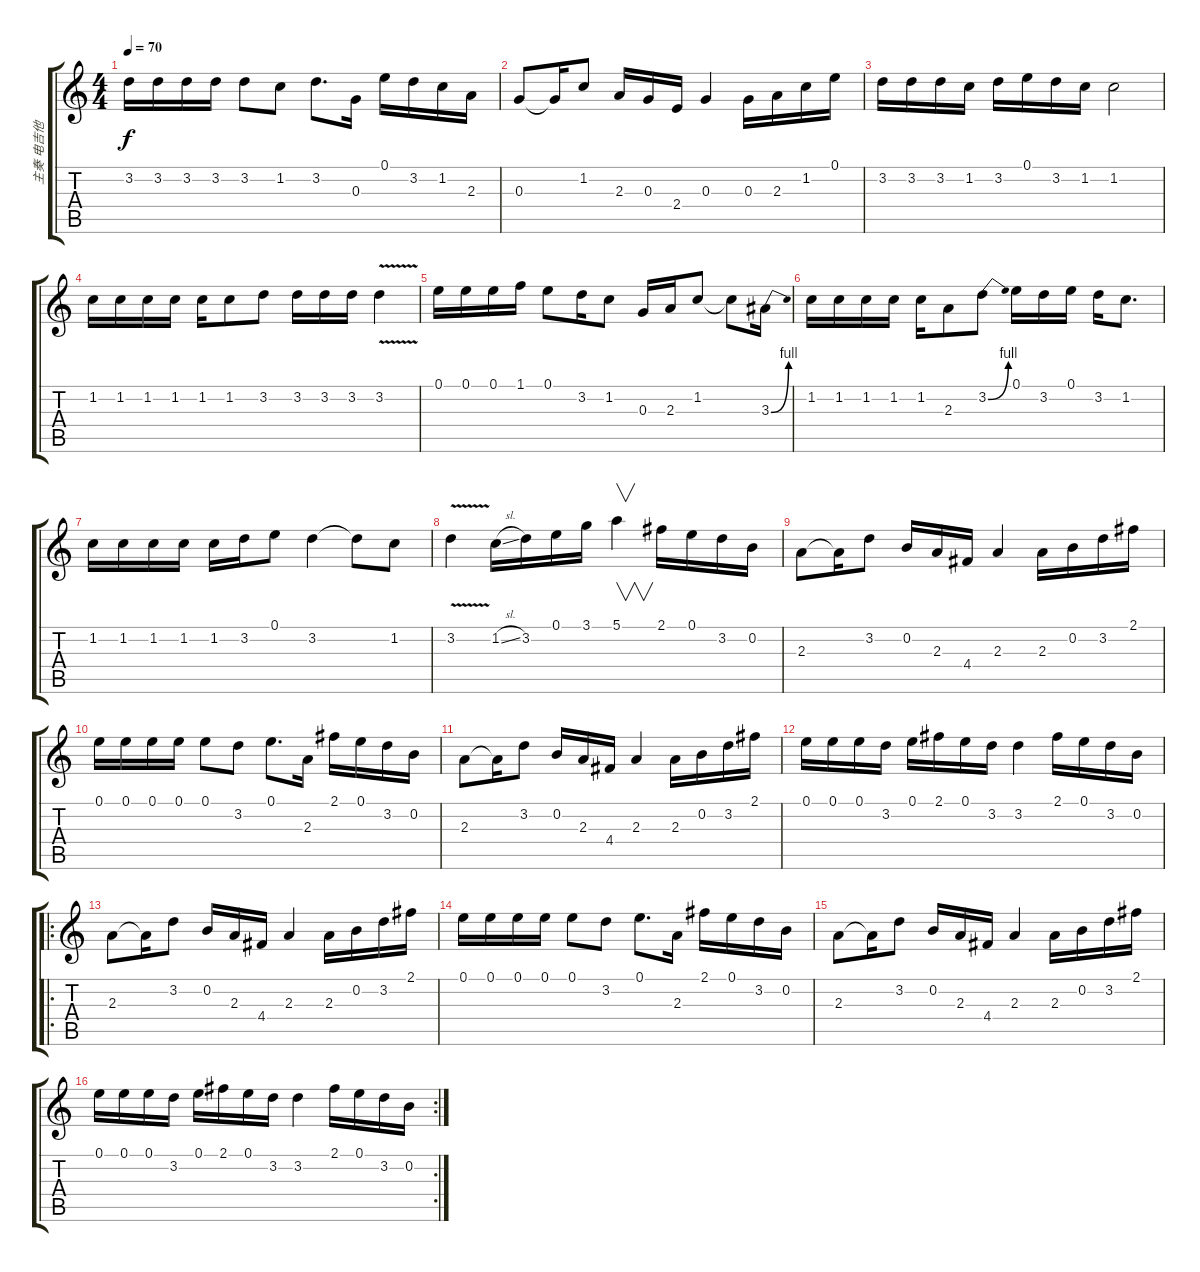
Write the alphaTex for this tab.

\track ("主奏 电吉他" "主奏 电吉他") {instrument electricguitarmuted}
\staff {score tabs}
\tuning (E4 B3 G3 D3 A2 E2) {hide}
\ts (4 4)
\tempo 70
\clef g2
\ks c
3.2.16{dy f} 3.2.16 3.2.16 3.2.16 3.2.8 1.2.8 3.2.8{d} 0.3.16 0.1.16 3.2.16 1.2.16 2.3.16 |
0.3.8 0.3{t}.16 1.2.8 2.3.16 0.3.16 2.4.16 0.3.4 0.3.16 2.3.16 1.2.16 0.1.16 |
3.2.16 3.2.16 3.2.16 1.2.16 3.2.16 0.1.16 3.2.16 1.2.16 1.2.2 |
1.2.16 1.2.16 1.2.16 1.2.16 1.2.16 1.2.8 3.2.8 3.2.16 3.2.16 3.2.16 3.2{v}.4 |
0.1.16 0.1.16 0.1.16 1.1.16 0.1.8 3.2.16 1.2.8 0.3.16 2.3.16 1.2.8 1.2{t}.8 3.3{be (bend 0 0 60 4)}.16 |
1.2.16 1.2.16 1.2.16 1.2.16 1.2.16 2.3.8 3.2{be (bend 0 0 60 4)}.8 0.1.16 3.2.16 0.1.16 3.2.16 1.2.8{d} |
1.2.16 1.2.16 1.2.16 1.2.16 1.2.16 3.2.16 0.1.8 3.2.4 3.2{t}.8 1.2.8 |
3.2{v}.4 1.2{sl}.16 3.2.16 0.1.16 3.1.16 5.1.4{v} 2.1.16 0.1.16 3.2.16 0.2.16 |
2.3.8 2.3{t}.16 3.2.8 0.2.16 2.3.16{txt ""} 4.4.16 2.3.4 2.3.16 0.2.16 3.2.16 2.1.16 |
0.1.16 0.1.16 0.1.16 0.1.16 0.1.8 3.2.8 0.1.8{d} 2.3.16 2.1.16 0.1.16 3.2.16 0.2.16 |
2.3.8 2.3{t}.16 3.2.8 0.2.16 2.3.16 4.4.16 2.3.4 2.3.16 0.2.16 3.2.16 2.1.16 |
0.1.16 0.1.16 0.1.16 3.2.16 0.1.16 2.1.16 0.1.16 3.2.16 3.2.4 2.1.16 0.1.16 3.2.16 0.2.16 |
\ro
2.3.8 2.3{t}.16 3.2.8 0.2.16 2.3.16 4.4.16 2.3.4 2.3.16 0.2.16 3.2.16 2.1.16 |
0.1.16 0.1.16 0.1.16 0.1.16 0.1.8 3.2.8 0.1.8{d} 2.3.16 2.1.16 0.1.16 3.2.16 0.2.16 |
2.3.8 2.3{t}.16 3.2.8 0.2.16 2.3.16 4.4.16 2.3.4 2.3.16 0.2.16 3.2.16 2.1.16 |
\rc 2
0.1.16 0.1.16 0.1.16 3.2.16 0.1.16 2.1.16 0.1.16 3.2.16 3.2.4 2.1.16 0.1.16 3.2.16 0.2.16
